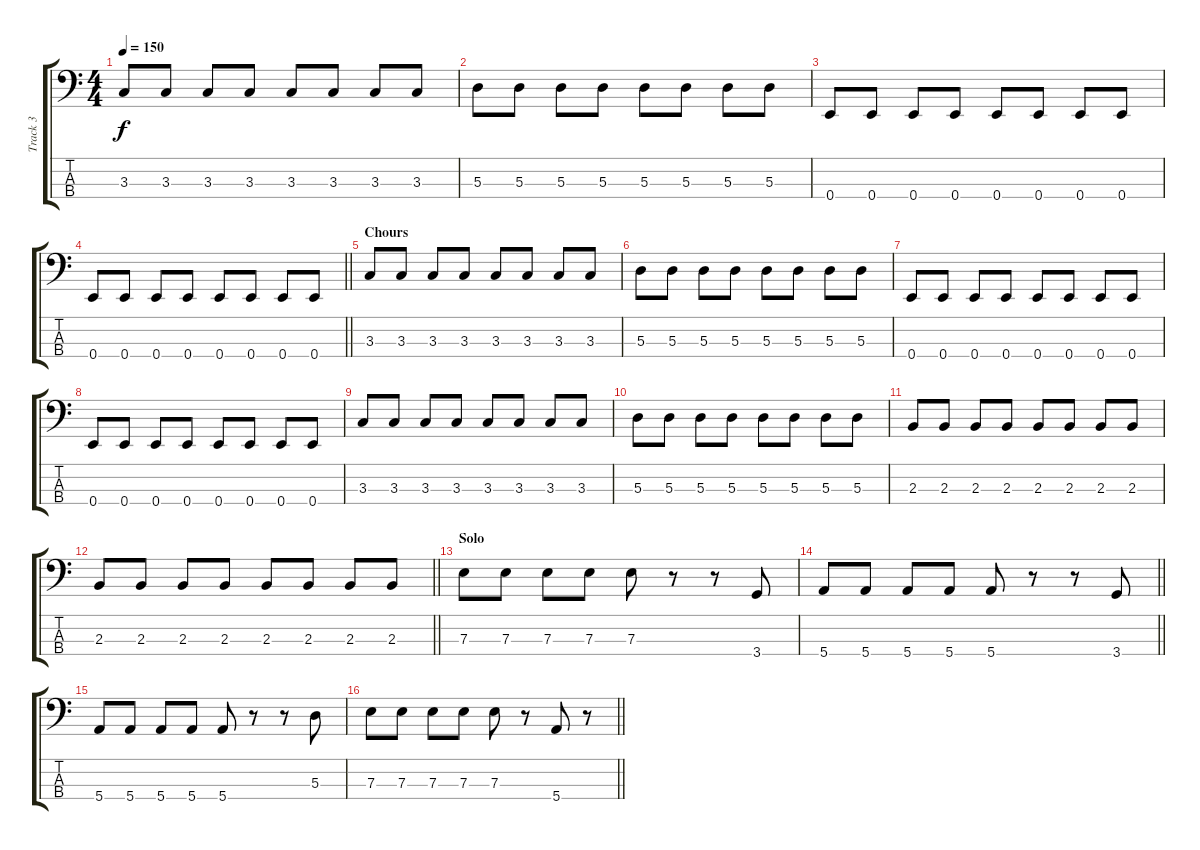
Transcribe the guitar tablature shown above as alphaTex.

\track ("Track 3" "Track 3") {instrument electricbassfinger}
\staff {score tabs}
\tuning (G2 D2 A1 E1) {hide}
\ts (4 4)
\tempo 150
\clef f4
\ks c
3.3.8{dy f} 3.3.8 3.3.8 3.3.8 3.3.8 3.3.8 3.3.8 3.3.8 |
5.3.8 5.3.8 5.3.8 5.3.8 5.3.8 5.3.8 5.3.8 5.3.8 |
0.4.8 0.4.8 0.4.8 0.4.8 0.4.8 0.4.8 0.4.8 0.4.8 |
\barLineRight lightlight
0.4.8 0.4.8 0.4.8 0.4.8 0.4.8 0.4.8 0.4.8 0.4.8 |
\section ("" "Chours")
3.3.8 3.3.8 3.3.8 3.3.8 3.3.8 3.3.8 3.3.8 3.3.8 |
5.3.8 5.3.8 5.3.8 5.3.8 5.3.8 5.3.8 5.3.8 5.3.8 |
0.4.8 0.4.8 0.4.8 0.4.8 0.4.8 0.4.8 0.4.8 0.4.8 |
0.4.8 0.4.8 0.4.8 0.4.8 0.4.8 0.4.8 0.4.8 0.4.8 |
3.3.8 3.3.8 3.3.8 3.3.8 3.3.8 3.3.8 3.3.8 3.3.8 |
5.3.8 5.3.8 5.3.8 5.3.8 5.3.8 5.3.8 5.3.8 5.3.8 |
2.3.8 2.3.8 2.3.8 2.3.8 2.3.8 2.3.8 2.3.8 2.3.8 |
\barLineRight lightlight
2.3.8 2.3.8 2.3.8 2.3.8 2.3.8 2.3.8 2.3.8 2.3.8 |
\section ("" "Solo")
7.3.8 7.3.8 7.3.8 7.3.8 7.3.8 r.8 r.8 3.4.8 |
\barLineRight lightlight
5.4.8 5.4.8 5.4.8 5.4.8 5.4.8 r.8 r.8 3.4.8 |
5.4.8 5.4.8 5.4.8 5.4.8 5.4.8 r.8 r.8 5.3.8 |
\barLineRight lightlight
7.3.8 7.3.8 7.3.8 7.3.8 7.3.8 r.8 5.4.8 r.8
